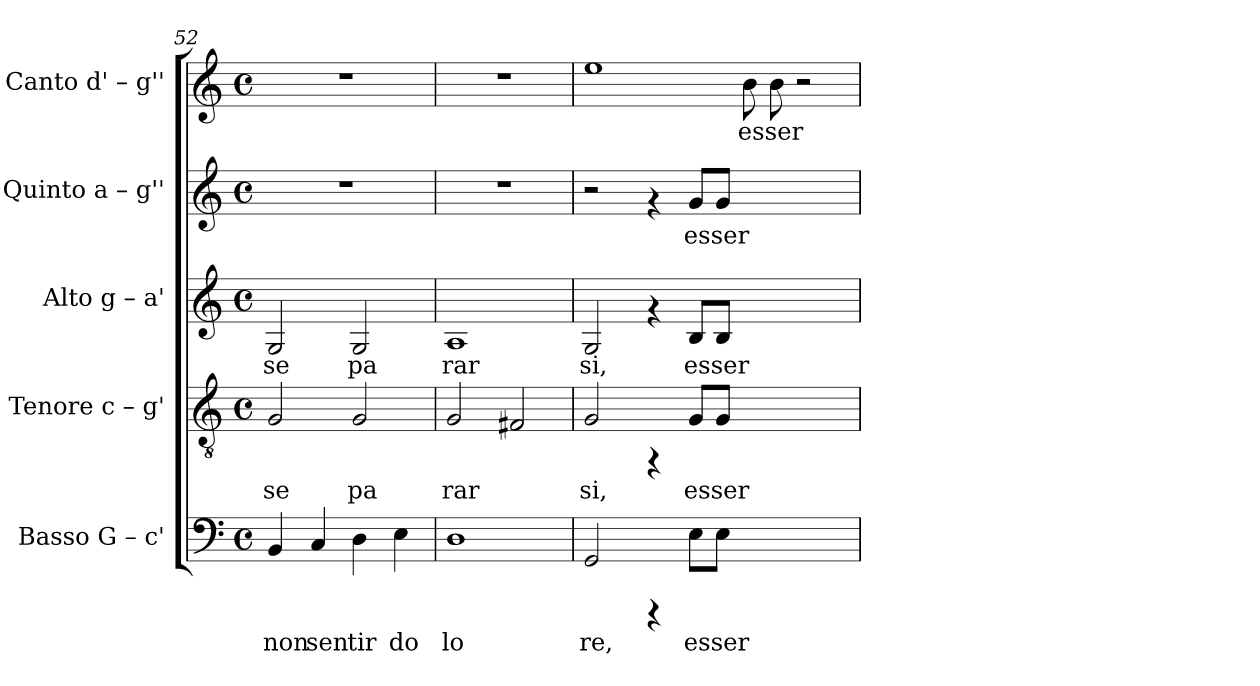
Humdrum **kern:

**kern	**text	**kern	**text	**kern	**text	**kern	**text	**kern	**text
*part5	*part5	*part4	*part4	*part3	*part3	*part2	*part2	*part1	*part1
*staff5	*staff5	*staff4	*staff4	*staff3	*staff3	*staff2	*staff2	*staff1	*staff1
*I"Basso  G – c'	*	*I"Tenore  c – g'	*	*I"Alto  g – a'	*	*I"Quinto  a – g''	*	*I"Canto  d' – g''	*
*clefF4	*	*clefGv2	*	*clefG2	*	*clefG2	*	*clefG2	*
*k[]	*	*k[]	*	*k[]	*	*k[]	*	*k[]	*
*C:	*	*C:	*	*C:	*	*C:	*	*C:	*
*M4/4	*	*M4/4	*	*M4/4	*	*M4/4	*	*M4/4	*
*met(c)	*	*met(c)	*	*met(c)	*	*met(c)	*	*met(c)	*
=52	=52	=52	=52	=52	=52	=52	=52	=52	=52
!	!LO:LY:b:rj	!	!LO:LY:b:rj	!	!LO:LY:b:rj	!	!	!	!
4BB/	non	2G/	se	2G/	se	1r	.	1r	.
!	!LO:LY:b:rj	!	!	!	!	!	!	!	!
4C/	sen	.	.	.	.	.	.	.	.
!	!LO:LY:b:rj	!	!LO:LY:b:rj	!	!LO:LY:b:rj	!	!	!	!
4D\	tir	2G/	pa	2G/	pa	.	.	.	.
!	!LO:LY:b:rj	!	!	!	!	!	!	!	!
4E\	do	.	.	.	.	.	.	.	.
=53	=53	=53	=53	=53	=53	=53	=53	=53	=53
!	!LO:LY:b:rj	!	!LO:LY:b:rj	!	!LO:LY:b:rj	!	!	!	!
1D	lo	2G/	rar	1A	rar	1r	.	1r	.
!	!	!	!LO:LY:b:rj	!	!	!	!	!	!
.	.	2F#X/	.	.	.	.	.	.	.
=54	=54	=54	=54	=54	=54	=54	=54	=54	=54
!	!LO:LY:b:rj	!	!LO:LY:b:rj	!	!LO:LY:b:rj	!	!	!	!
2GG/	re,	2G/	si,	2G/	si,	2r	.	1ee	.
4rCCC	.	4rFF	.	4rf	.	4rf	.	.	.
!	!LO:LY:b:rj	!	!LO:LY:b:rj	!	!LO:LY:b:rj	!	!LO:LY:b:rj	!	!
8E\L	es	8G/L	es	8B/L	es	8g/L	es	.	.
!	!LO:LY:b:rj	!	!LO:LY:b:rj	!	!LO:LY:b:rj	!	!LO:LY:b:rj	!	!
8E\J	ser	8G/J	ser	8B/J	ser	8g/J	ser	.	.
!	!	!	!	!	!	!	!	!	!LO:LY:b:rj
2.ryy	.	2.ryy	.	2.ryy	.	2.ryy	.	8b\	es
!	!	!	!	!	!	!	!	!	!LO:LY:b:rj
.	.	.	.	.	.	.	.	8b\	ser
.	.	.	.	.	.	.	.	2r	.
=	=	=	=	=	=	=	=	=	=
*-	*-	*-	*-	*-	*-	*-	*-	*-	*-
